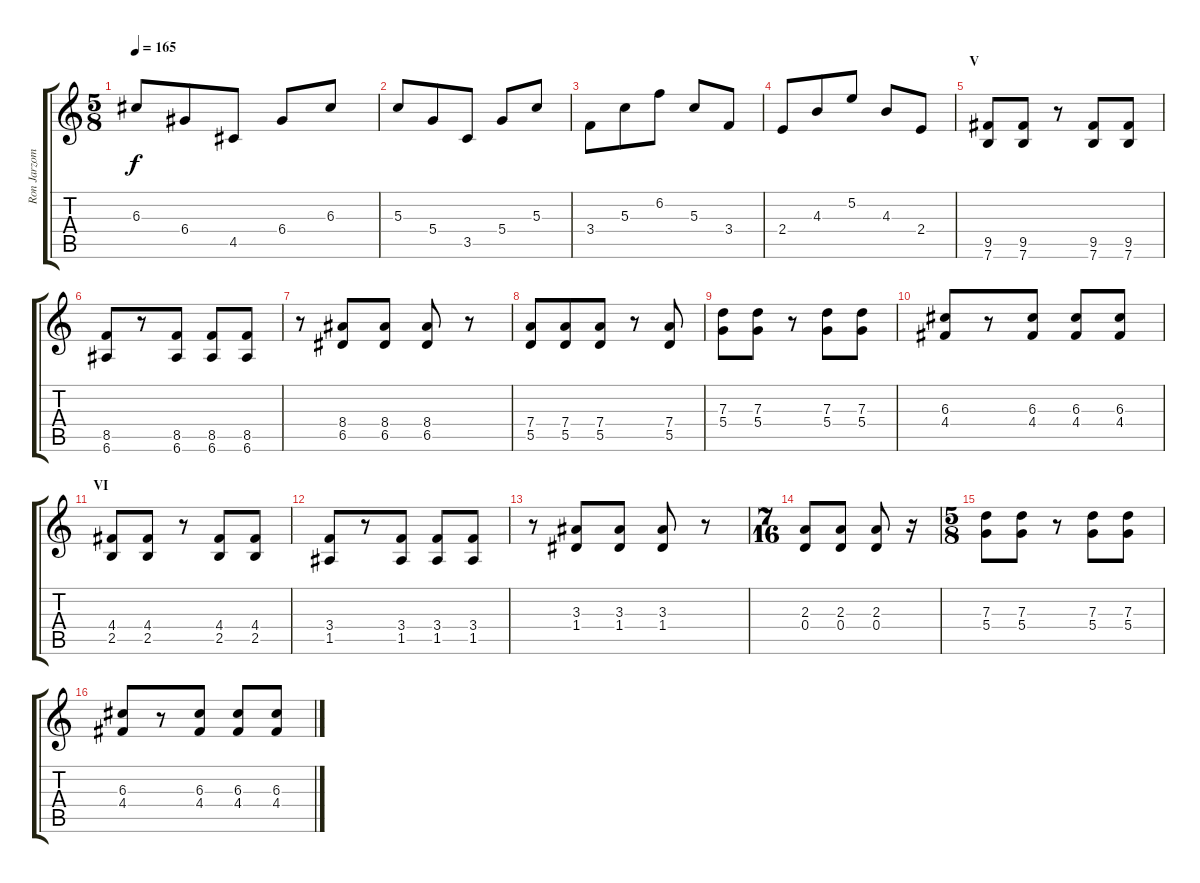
\track ("Ron Jarzombek (Rhythm)" "Ron Jarzom") {instrument distortionguitar}
\staff {score tabs}
\tuning (E4 B3 G3 D3 A2 E2) {hide}
\ts (5 8)
\tempo 165
\clef g2
\ks c
6.3.8{dy f} 6.4.8 4.5.8 6.4.8 6.3.8 |
5.3.8 5.4.8 3.5.8 5.4.8 5.3.8 |
3.4.8 5.3.8 6.2.8 5.3.8 3.4.8 |
2.4.8 4.3.8 5.2.8 4.3.8 2.4.8 |
\section ("" "V")
(9.5 7.6).8 (9.5 7.6).8 r.8 (9.5 7.6).8 (9.5 7.6).8 |
(8.5 6.6).8 r.8 (8.5 6.6).8 (8.5 6.6).8 (8.5 6.6).8 |
r.8 (8.4 6.5).8 (8.4 6.5).8 (8.4 6.5).8 r.8 |
(7.4 5.5).8 (7.4 5.5).8 (7.4 5.5).8 r.8 (7.4 5.5).8 |
(7.3 5.4).8 (7.3 5.4).8 r.8 (7.3 5.4).8 (7.3 5.4).8 |
(6.3 4.4).8 r.8 (6.3 4.4).8 (6.3 4.4).8 (6.3 4.4).8 |
\section ("" "VI")
(4.4 2.5).8 (4.4 2.5).8 r.8 (4.4 2.5).8 (4.4 2.5).8 |
(3.4 1.5).8 r.8 (3.4 1.5).8 (3.4 1.5).8 (3.4 1.5).8 |
r.8 (3.3 1.4).8 (3.3 1.4).8 (3.3 1.4).8 r.8 |
\ts (7 16)
(2.3 0.4).8 (2.3 0.4).8 (2.3 0.4).8 r.16 |
\ts (5 8)
(7.3 5.4).8 (7.3 5.4).8 r.8 (7.3 5.4).8 (7.3 5.4).8 |
(6.3 4.4).8 r.8 (6.3 4.4).8 (6.3 4.4).8 (6.3 4.4).8
